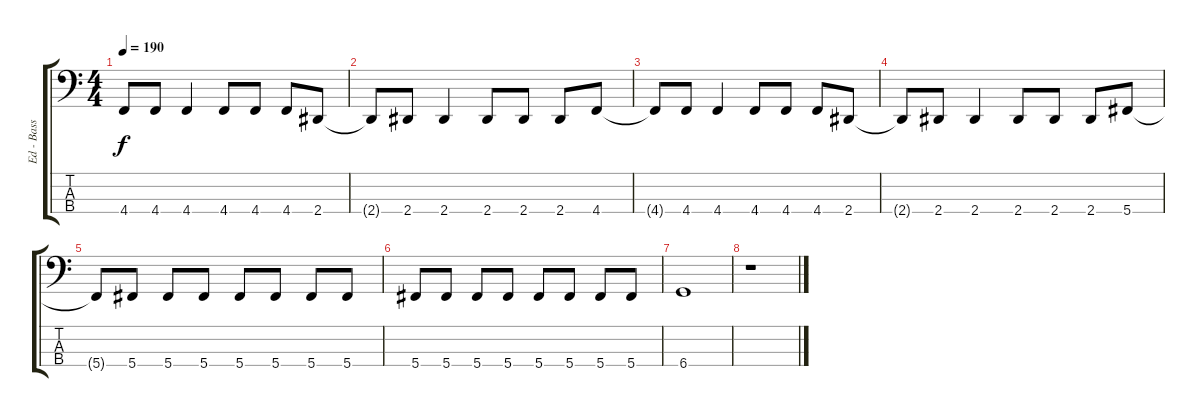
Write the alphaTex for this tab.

\track ("Ed - Bass" "Ed - Bass") {instrument electricbasspick}
\staff {score tabs}
\tuning (Gb2 Db2 Ab1 Db1) {hide}
\ts (4 4)
\tempo 190
\clef f4
\ks c
4.4{t}.8{dy f} 4.4.8 4.4.4 4.4.8 4.4.8 4.4.8 2.4.8 |
2.4{t}.8 2.4.8 2.4.4 2.4.8 2.4.8 2.4.8 4.4.8 |
4.4{t}.8 4.4.8 4.4.4 4.4.8 4.4.8 4.4.8 2.4.8 |
2.4{t}.8 2.4.8 2.4.4 2.4.8 2.4.8 2.4.8 5.4.8 |
5.4{t}.8 5.4.8 5.4.8 5.4.8 5.4.8 5.4.8 5.4.8 5.4.8 |
5.4.8 5.4.8 5.4.8 5.4.8 5.4.8 5.4.8 5.4.8 5.4.8 |
6.4.1 |
r.1
